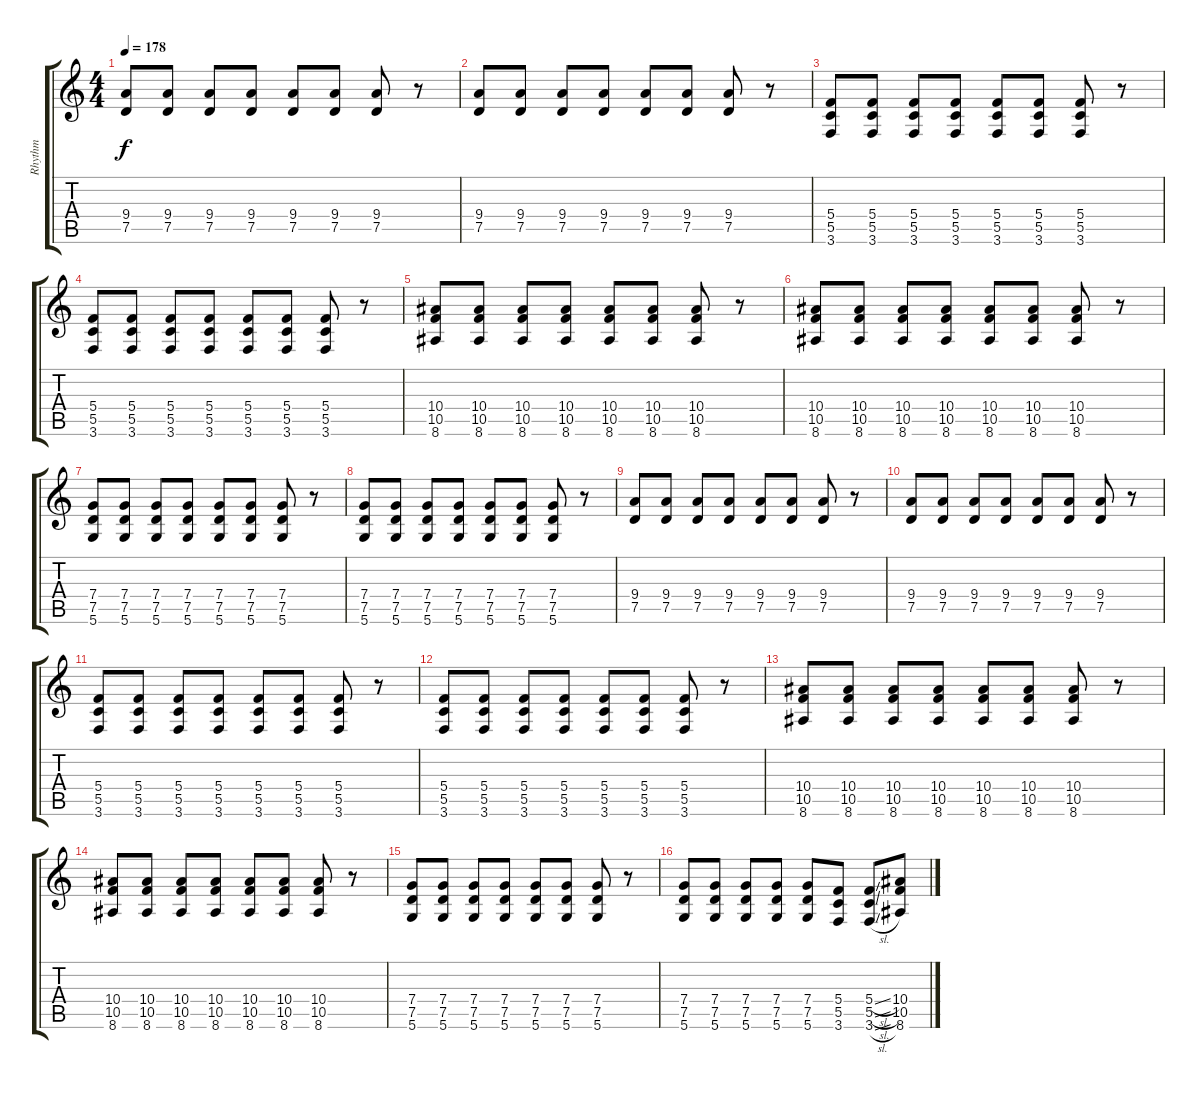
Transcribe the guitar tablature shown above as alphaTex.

\track ("Rhythm" "Rhythm") {instrument overdrivenguitar}
\staff {score tabs}
\tuning (D4 A3 F3 C3 G2 D2) {hide}
\ts (4 4)
\tempo 178
\clef g2
\ks c
(9.4 7.5).8{dy f instrument overdrivenguitar} (9.4 7.5).8 (9.4 7.5).8 (9.4 7.5).8 (9.4 7.5).8 (9.4 7.5).8 (9.4 7.5).8 r.8 |
(9.4 7.5).8 (9.4 7.5).8 (9.4 7.5).8 (9.4 7.5).8 (9.4 7.5).8 (9.4 7.5).8 (9.4 7.5).8 r.8 |
(5.4 5.5 3.6).8 (5.4 5.5 3.6).8 (5.4 5.5 3.6).8 (5.4 5.5 3.6).8 (5.4 5.5 3.6).8 (5.4 5.5 3.6).8 (5.4 5.5 3.6).8 r.8 |
(5.4 5.5 3.6).8 (5.4 5.5 3.6).8 (5.4 5.5 3.6).8 (5.4 5.5 3.6).8 (5.4 5.5 3.6).8 (5.4 5.5 3.6).8 (5.4 5.5 3.6).8 r.8 |
(10.4 10.5 8.6).8 (10.4 10.5 8.6).8 (10.4 10.5 8.6).8 (10.4 10.5 8.6).8 (10.4 10.5 8.6).8 (10.4 10.5 8.6).8 (10.4 10.5 8.6).8 r.8 |
(10.4 10.5 8.6).8 (10.4 10.5 8.6).8 (10.4 10.5 8.6).8 (10.4 10.5 8.6).8 (10.4 10.5 8.6).8 (10.4 10.5 8.6).8 (10.4 10.5 8.6).8 r.8 |
(7.4 7.5 5.6).8 (7.4 7.5 5.6).8 (7.4 7.5 5.6).8 (7.4 7.5 5.6).8 (7.4 7.5 5.6).8 (7.4 7.5 5.6).8 (7.4 7.5 5.6).8 r.8 |
(7.4 7.5 5.6).8 (7.4 7.5 5.6).8 (7.4 7.5 5.6).8 (7.4 7.5 5.6).8 (7.4 7.5 5.6).8 (7.4 7.5 5.6).8 (7.4 7.5 5.6).8 r.8 |
(9.4 7.5).8{instrument overdrivenguitar} (9.4 7.5).8 (9.4 7.5).8 (9.4 7.5).8 (9.4 7.5).8 (9.4 7.5).8 (9.4 7.5).8 r.8 |
(9.4 7.5).8 (9.4 7.5).8 (9.4 7.5).8 (9.4 7.5).8 (9.4 7.5).8 (9.4 7.5).8 (9.4 7.5).8 r.8 |
(5.4 5.5 3.6).8 (5.4 5.5 3.6).8 (5.4 5.5 3.6).8 (5.4 5.5 3.6).8 (5.4 5.5 3.6).8 (5.4 5.5 3.6).8 (5.4 5.5 3.6).8 r.8 |
(5.4 5.5 3.6).8 (5.4 5.5 3.6).8 (5.4 5.5 3.6).8 (5.4 5.5 3.6).8 (5.4 5.5 3.6).8 (5.4 5.5 3.6).8 (5.4 5.5 3.6).8 r.8 |
(10.4 10.5 8.6).8 (10.4 10.5 8.6).8 (10.4 10.5 8.6).8 (10.4 10.5 8.6).8 (10.4 10.5 8.6).8 (10.4 10.5 8.6).8 (10.4 10.5 8.6).8 r.8 |
(10.4 10.5 8.6).8 (10.4 10.5 8.6).8 (10.4 10.5 8.6).8 (10.4 10.5 8.6).8 (10.4 10.5 8.6).8 (10.4 10.5 8.6).8 (10.4 10.5 8.6).8 r.8 |
(7.4 7.5 5.6).8 (7.4 7.5 5.6).8 (7.4 7.5 5.6).8 (7.4 7.5 5.6).8 (7.4 7.5 5.6).8 (7.4 7.5 5.6).8 (7.4 7.5 5.6).8 r.8 |
(7.4 7.5 5.6).8 (7.4 7.5 5.6).8 (7.4 7.5 5.6).8 (7.4 7.5 5.6).8 (7.4 7.5 5.6).8 (5.4 5.5 3.6).8 (5.4{sl} 5.5{sl} 3.6{sl}).8 (10.4 10.5 8.6).8
